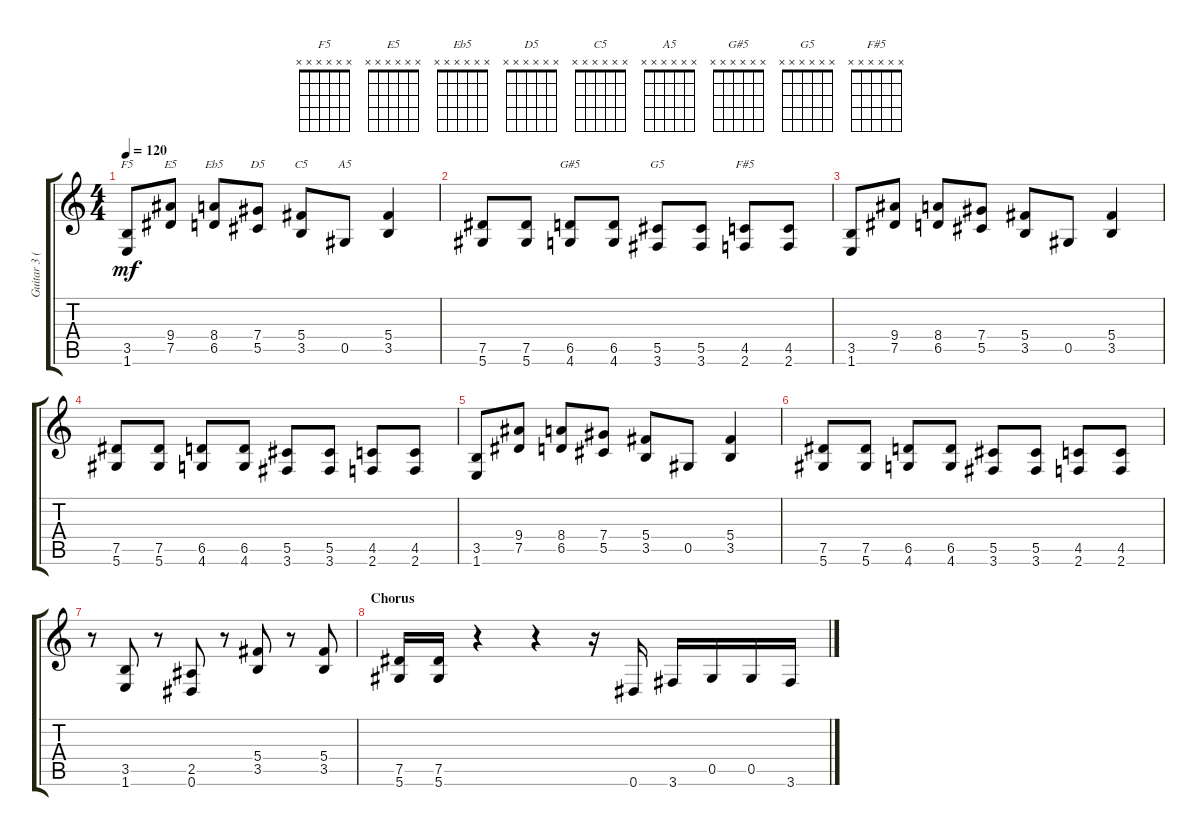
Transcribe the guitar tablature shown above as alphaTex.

\track ("Guitar 3 (Izzy)" "Guitar 3 (") {instrument overdrivenguitar}
\staff {score tabs}
\tuning (Eb4 Bb3 Gb3 Db3 Ab2 Eb2) {hide}
\chord ("F5" x x x x x x) {firstfret 0}
\chord ("E5" x x x x x x) {firstfret 0}
\chord ("Eb5" x x x x x x) {firstfret 0}
\chord ("D5" x x x x x x) {firstfret 0}
\chord ("C5" x x x x x x) {firstfret 0}
\chord ("A5" x x x x x x) {firstfret 0}
\chord ("G#5" x x x x x x) {firstfret 0}
\chord ("G5" x x x x x x) {firstfret 0}
\chord ("F#5" x x x x x x) {firstfret 0}
\ts (4 4)
\tempo 120
\clef g2
\ks c
(3.5 1.6).8{ch "F5" dy mf} (9.4 7.5).8{ch "E5"} (8.4 6.5).8{ch "Eb5"} (7.4 5.5).8{ch "D5"} (5.4 3.5).8{ch "C5"} 0.5.8{ch "A5"} (5.4 3.5).4 |
(7.5 5.6).8 (7.5 5.6).8 (6.5 4.6).8{ch "G#5"} (6.5 4.6).8 (5.5 3.6).8{ch "G5"} (5.5 3.6).8 (4.5 2.6).8{ch "F#5"} (4.5 2.6).8 |
(3.5 1.6).8 (9.4 7.5).8 (8.4 6.5).8 (7.4 5.5).8 (5.4 3.5).8 0.5.8 (5.4 3.5).4 |
(7.5 5.6).8 (7.5 5.6).8 (6.5 4.6).8 (6.5 4.6).8 (5.5 3.6).8 (5.5 3.6).8 (4.5 2.6).8 (4.5 2.6).8 |
(3.5 1.6).8 (9.4 7.5).8 (8.4 6.5).8 (7.4 5.5).8 (5.4 3.5).8 0.5.8 (5.4 3.5).4 |
(7.5 5.6).8 (7.5 5.6).8 (6.5 4.6).8 (6.5 4.6).8 (5.5 3.6).8 (5.5 3.6).8 (4.5 2.6).8 (4.5 2.6).8 |
r.8 (3.5 1.6).8 r.8 (2.5 0.6).8 r.8 (5.4 3.5).8 r.8 (5.4 3.5).8 |
\section ("" "Chorus")
(7.5 5.6).16 (7.5 5.6).16 r.4 r.4 r.16 0.6.16 3.6.16 0.5.16 0.5.16 3.6.16
